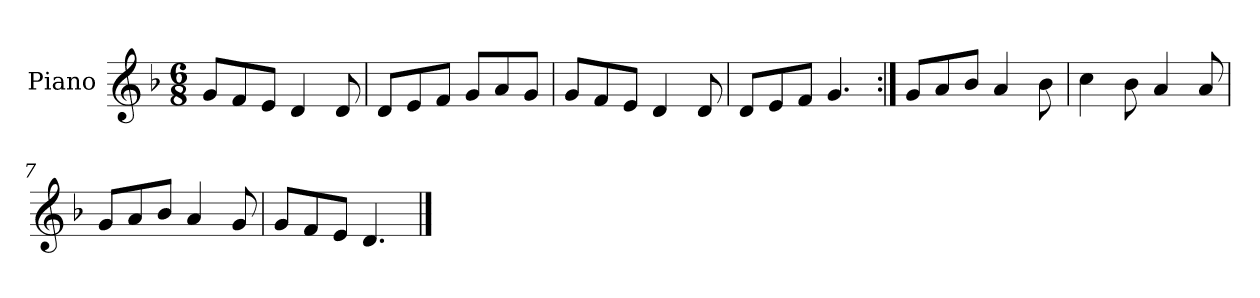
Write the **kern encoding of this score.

**kern
*part1
*staff1
*I"Piano
*I'Pno.
*clefG2
*k[b-]
*M6/8
=1
8g/L
8f/
8e/J
4d/
8d/
=2
8d/L
8e/
8f/J
8g/L
8a/
8g/J
=3
8g/L
8f/
8e/J
4d/
8d/
=4
8d/L
8e/
8f/J
4.g/
=5:|!
8g/L
8a/
8b-/J
4a/
8b-\
=6
4cc\
8b-\
4a/
8a/
=7
8g/L
8a/
8b-/J
4a/
8g/
!!LO:LB:g=z
=8
8g/L
8f/
8e/J
4.d/
==
*-
